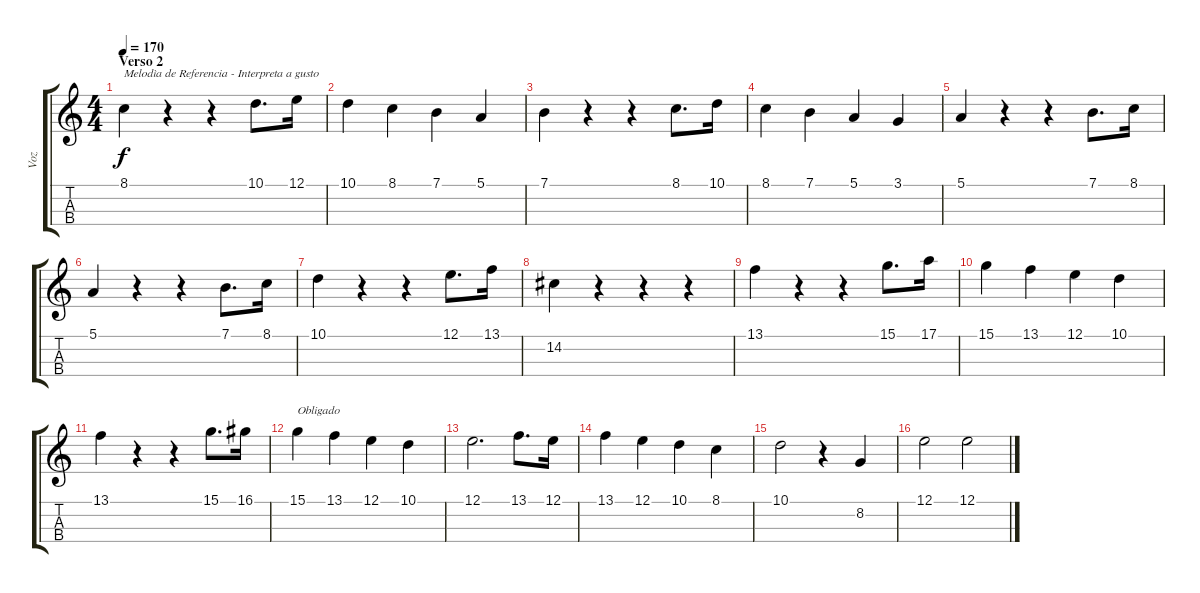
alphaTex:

\track ("Voz" "Voz") {instrument whistle}
\staff {score tabs}
\tuning (E4 B3 G3 D3) {hide}
\ts (4 4)
\section ("" "Verso 2")
\tempo 170
\clef g2
\ks c
8.1.4{txt "Melodìa de Referencia - Interpreta a gusto" dy f} r.4 r.4 10.1.8{d} 12.1.16 |
10.1.4 8.1.4 7.1.4 5.1.4 |
7.1.4 r.4 r.4 8.1.8{d} 10.1.16 |
8.1.4 7.1.4 5.1.4 3.1.4 |
5.1.4 r.4 r.4 7.1.8{d} 8.1.16 |
5.1.4 r.4 r.4 7.1.8{d} 8.1.16 |
10.1.4 r.4 r.4 12.1.8{d} 13.1.16 |
14.2.4 r.4 r.4 r.4 |
13.1.4 r.4 r.4 15.1.8{d} 17.1.16 |
15.1.4 13.1.4 12.1.4 10.1.4 |
13.1.4 r.4 r.4 15.1.8{d} 16.1.16 |
15.1.4{txt "Obligado"} 13.1.4 12.1.4 10.1.4 |
12.1.2{d} 13.1.8{d} 12.1.16 |
13.1.4 12.1.4 10.1.4 8.1.4 |
10.1.2 r.4 8.2.4 |
12.1.2 12.1.2
